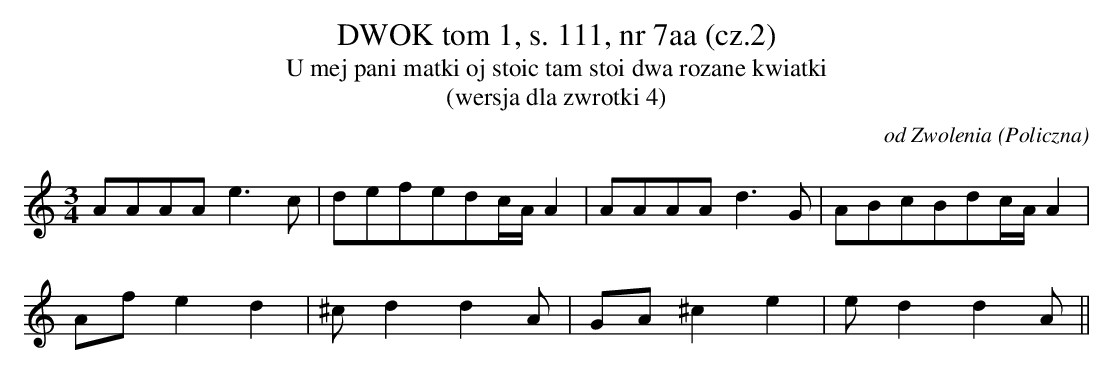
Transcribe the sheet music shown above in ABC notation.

X:1
T: DWOK tom 1, s. 111, nr 7aa (cz.2)
T: U mej pani matki oj stoic tam stoi dwa rozane kwiatki
T: (wersja dla zwrotki 4)
O: od Zwolenia (Policzna)
M: 3/4
L: 1/16
K: C
A2A2A2A2e6c2 | d2e2f2e2d2cAA4 | A2A2A2A2d6G2 | A2B2c2B2d2cAA4|
A2f2e4d4 | ^c2d4d4A2 | G2A2^c4e4 | e2d4d4A2||
